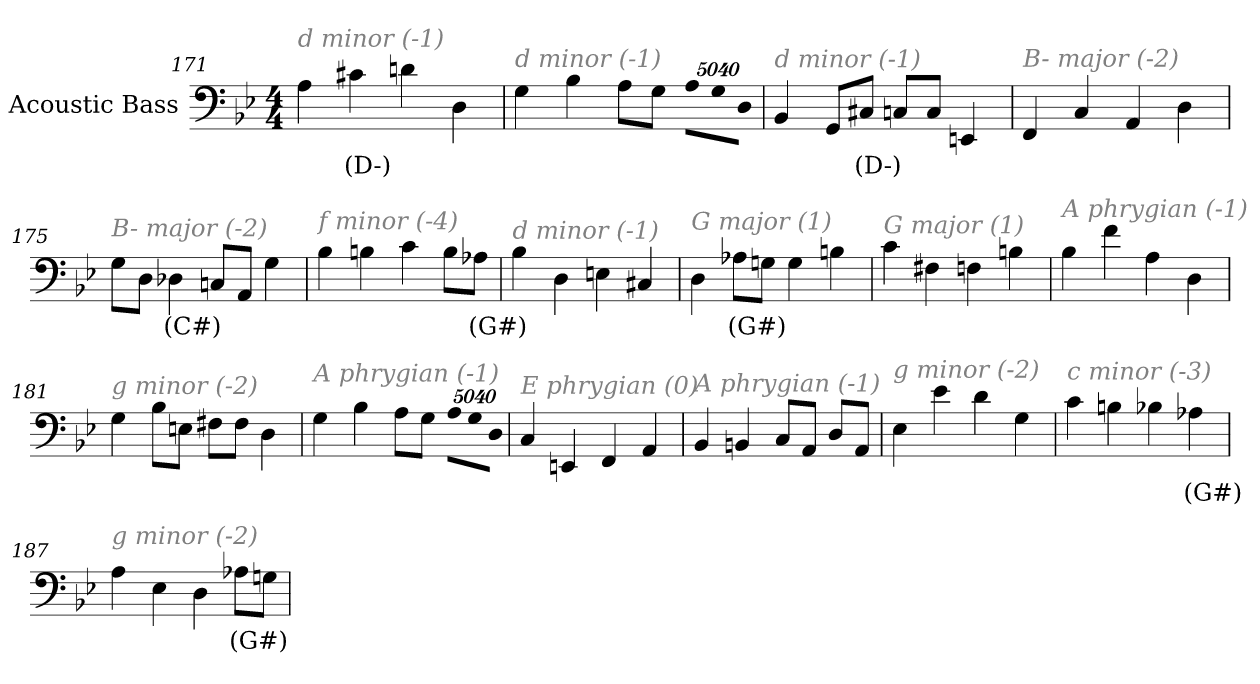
**kern	**text
*part1	*part1
*staff1	*staff1
*I"Acoustic Bass	*
*clefF4	*
*ITrd7c12	*
*k[b-e-]	*
*B-:	*
*M4/4	*
=171	=171
!LO:TX:i:color=#808080:t=d minor (-1)	!
4AA	.
4C#Xi	(D-)
4Dn	.
4DD	.
=172	=172
!LO:TX:i:color=#808080:t=d minor (-1)	!
4GG	.
4BB-	.
8AAL	.
8GGJ	.
!LO:N:vis=8	!
40320%3347AAL	.
!LO:N:vis=8	!
40320%3347GG	.
!LO:N:vis=8	!
40320%3347DDJ	.
=173	=173
!LO:TX:i:color=#808080:t=d minor (-1)	!
4BBB-	.
8GGGL	.
8CC#XiJ	(D-)
8CCL	.
8CCJ	.
4EEEn	.
=174	=174
!LO:TX:i:color=#808080:t=B- major (-2)	!
4FFF	.
4CC	.
4AAA	.
4DD	.
=175	=175
!LO:TX:i:color=#808080:t=B- major (-2)	!
8GGL	.
8DDJ	.
4DD-Xi	(C#)
8CCnL	.
8AAAJ	.
4GG	.
=176	=176
!LO:TX:i:color=#808080:t=f minor (-4)	!
4BB-	.
4BBn	.
4C	.
8BBL	.
8AA-XiJ	(G#)
=177	=177
!LO:TX:i:color=#808080:t=d minor (-1)	!
4BB-	.
4DD	.
4EEn	.
4CC#X	.
=178	=178
!LO:TX:i:color=#808080:t=G major (1)	!
4DD	.
8AA-XiL	(G#)
8GGnJ	.
4GG	.
4BBn	.
=179	=179
!LO:TX:i:color=#808080:t=G major (1)	!
4C	.
4FF#X	.
4FFn	.
4BBn	.
=180	=180
!LO:TX:i:color=#808080:t=A phrygian (-1)	!
4BB-	.
4F	.
4AA	.
4DD	.
=181	=181
!LO:TX:i:color=#808080:t=g minor (-2)	!
4GG	.
8BB-L	.
8EEnJ	.
8FF#XL	.
8FF#J	.
4DD	.
=182	=182
!LO:TX:i:color=#808080:t=A phrygian (-1)	!
4GG	.
4BB-	.
8AAL	.
8GGJ	.
!LO:N:vis=8	!
40320%3347AAL	.
!LO:N:vis=8	!
40320%3347GG	.
!LO:N:vis=8	!
40320%3347DDJ	.
=183	=183
!LO:TX:i:color=#808080:t=E phrygian (0)	!
4CC	.
4EEEn	.
4FFF	.
4AAA	.
=184	=184
!LO:TX:i:color=#808080:t=A phrygian (-1)	!
4BBB-	.
4BBBn	.
8CCL	.
8AAAJ	.
8DDL	.
8AAAJ	.
=185	=185
!LO:TX:i:color=#808080:t=g minor (-2)	!
4EE-	.
4E-	.
4D	.
4GG	.
=186	=186
!LO:TX:i:color=#808080:t=c minor (-3)	!
4C	.
4BBn	.
4BB-X	.
4AA-Xi	(G#)
=187	=187
!LO:TX:i:color=#808080:t=g minor (-2)	!
4AA	.
4EE-	.
4DD	.
8AA-XiL	(G#)
8GGnJ	.
=	=
*-	*-
